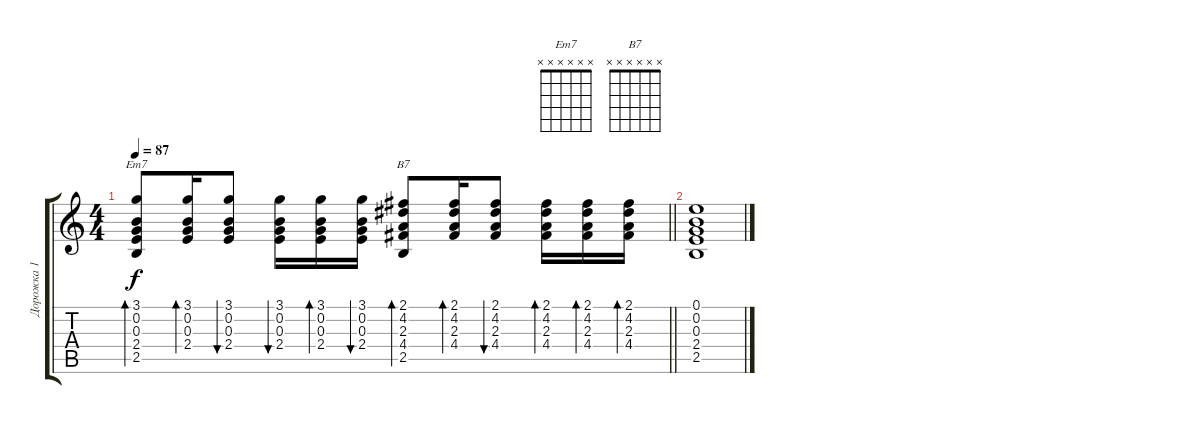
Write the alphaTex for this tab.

\track ("Дорожка 1" "Дорожка 1") {instrument acousticguitarsteel}
\staff {score tabs}
\tuning (E4 B3 G3 D3 A2 E2) {hide}
\chord ("Em7" x x x x x x)
\chord ("B7" x x x x x x)
\ts (4 4)
\tempo 87
\clef g2
\barLineRight lightlight
\ks c
(3.1 0.2 0.3 2.4 2.5).8{bd 30 ch "Em7" dy f} (3.1 0.2 0.3 2.4).16{bd 30} (3.1 0.2 0.3 2.4).8{bu 30} (3.1 0.2 0.3 2.4).16{bu 30} (3.1 0.2 0.3 2.4).16{bd 30} (3.1 0.2 0.3 2.4).16{bu 30} (2.1 4.2 2.3 4.4 2.5).8{bd 30 ch "B7"} (2.1 4.2 2.3 4.4).16{bd 30} (2.1 4.2 2.3 4.4).8{bu 30} (2.1 4.2 2.3 4.4).16{bd 30} (2.1 4.2 2.3 4.4).16{bd 30} (2.1 4.2 2.3 4.4).16{bd 30} |
(0.1 0.2 0.3 2.4 2.5).1
